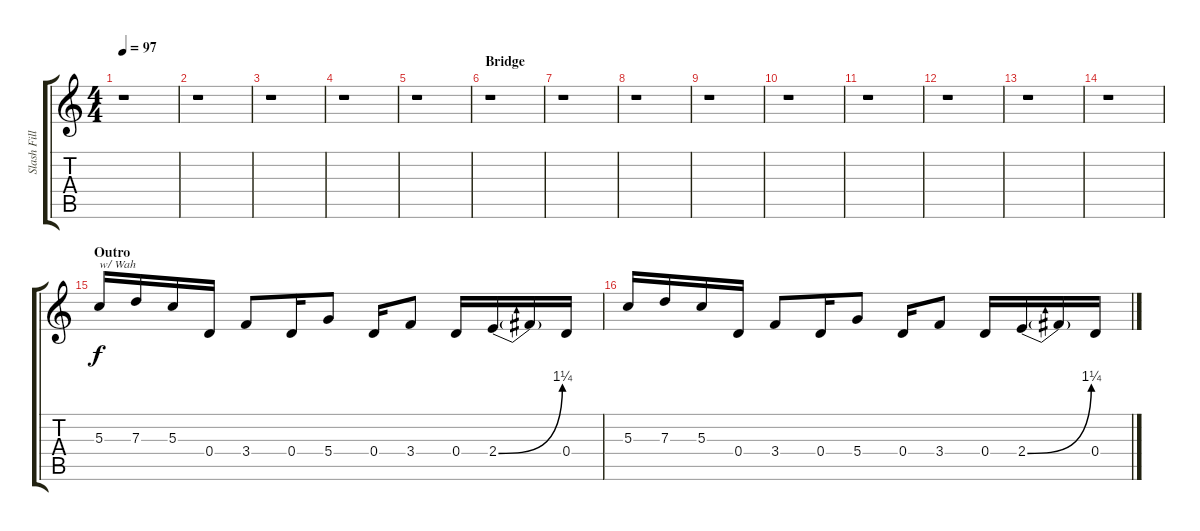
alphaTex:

\track ("Slash Fills/Solo" "Slash Fill") {instrument overdrivenguitar}
\staff {score tabs}
\tuning (E4 B3 G3 D3 A2 D2) {hide}
\ts (4 4)
\tempo 97
\clef g2
\ks c
r.1{dy f} |
r.1 |
r.1 |
r.1 |
r.1 |
\section ("" "Bridge")
r.1 |
r.1 |
r.1 |
r.1 |
r.1 |
r.1 |
r.1 |
r.1 |
r.1 |
\section ("" "Outro")
5.3.16{txt "w/ Wah" volume 13} 7.3.16 5.3.16 0.4.16 3.4.8 0.4.16 5.4.8 0.4.16 3.4.8 0.4.16 2.4{be (bend 0 0 60 5)}.16 2.4{t}.16 0.4.16 |
5.3.16 7.3.16 5.3.16 0.4.16 3.4.8 0.4.16 5.4.8 0.4.16 3.4.8 0.4.16 2.4{be (bend 0 0 60 5)}.16 2.4{t}.16 0.4.16
